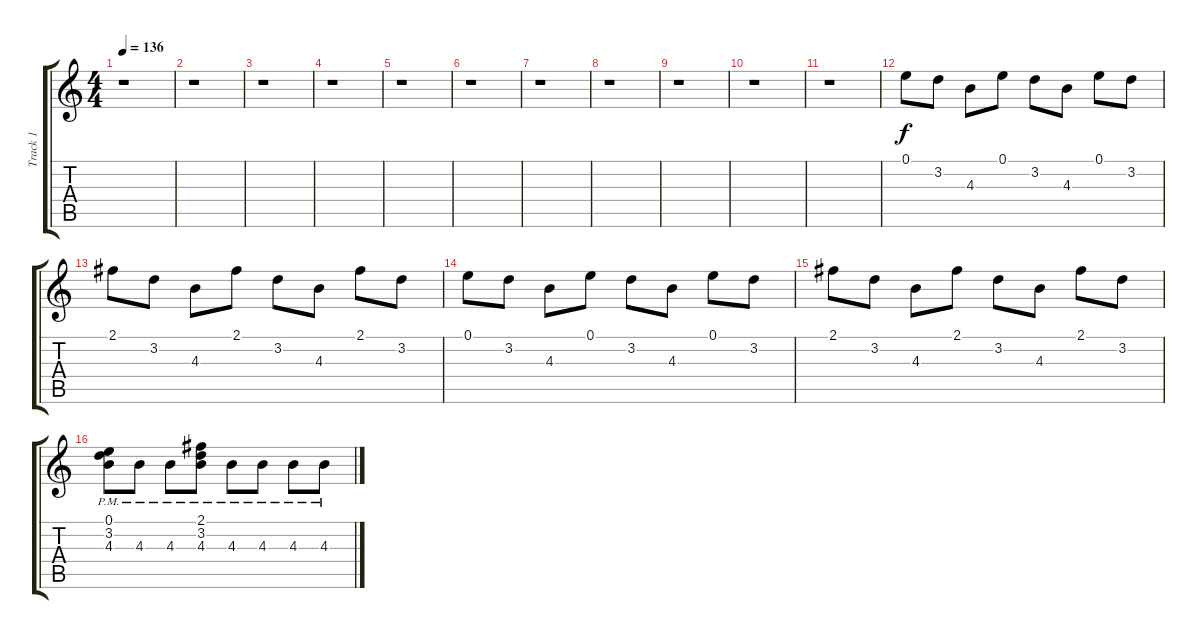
\track ("Track 1" "Track 1") {instrument electricguitarclean}
\staff {score tabs}
\tuning (E4 B3 G3 D3 A2 E2) {hide}
\ts (4 4)
\tempo 136
\clef g2
\ks c
r.1{dy f} |
r.1 |
r.1 |
r.1 |
r.1 |
r.1 |
r.1 |
r.1 |
r.1 |
r.1 |
r.1 |
0.1.8 3.2.8 4.3.8 0.1.8 3.2.8 4.3.8 0.1.8 3.2.8 |
2.1.8 3.2.8 4.3.8 2.1.8 3.2.8 4.3.8 2.1.8 3.2.8 |
0.1.8 3.2.8 4.3.8 0.1.8 3.2.8 4.3.8 0.1.8 3.2.8 |
2.1.8 3.2.8 4.3.8 2.1.8 3.2.8 4.3.8 2.1.8 3.2.8 |
(0.1{pm} 3.2{pm} 4.3{pm}).8 4.3{pm}.8 4.3{pm}.8 (2.1{pm} 3.2{pm} 4.3{pm}).8 4.3{pm}.8 4.3{pm}.8 4.3{pm}.8 4.3{pm}.8
